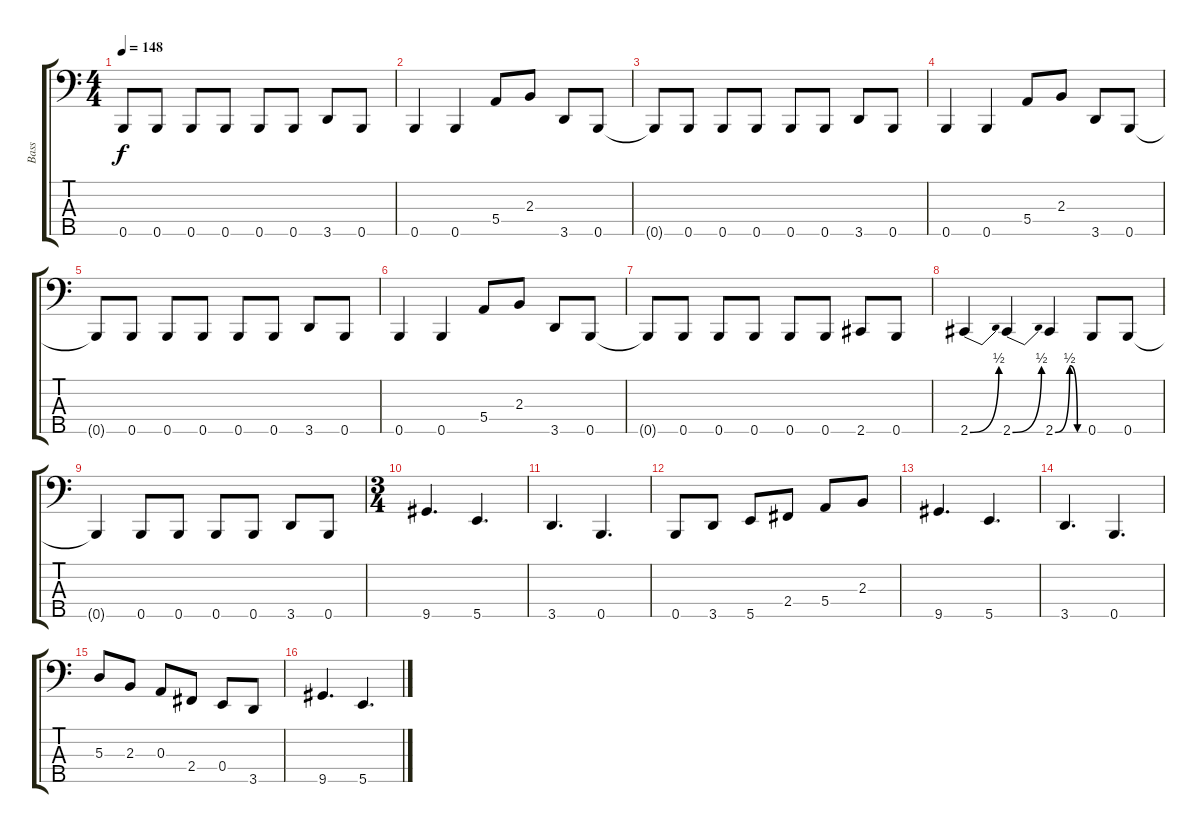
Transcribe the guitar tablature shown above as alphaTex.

\track ("Bass" "Bass") {instrument electricbasspick}
\staff {score tabs}
\tuning (G2 D2 A1 E1 B0) {hide}
\ts (4 4)
\tempo 148
\clef f4
\ks c
0.5{t}.8{dy f} 0.5.8 0.5.8 0.5.8 0.5.8 0.5.8 3.5.8 0.5.8 |
0.5.4 0.5.4 5.4.8 2.3.8 3.5.8 0.5.8 |
0.5{t}.8 0.5.8 0.5.8 0.5.8 0.5.8 0.5.8 3.5.8 0.5.8 |
0.5.4 0.5.4 5.4.8 2.3.8 3.5.8 0.5.8 |
0.5{t}.8 0.5.8 0.5.8 0.5.8 0.5.8 0.5.8 3.5.8 0.5.8 |
0.5.4 0.5.4 5.4.8 2.3.8 3.5.8 0.5.8 |
0.5{t}.8 0.5.8 0.5.8 0.5.8 0.5.8 0.5.8 2.5.8 0.5.8 |
2.5{be (bend 0 0 60 2)}.4 2.5{be (bend 0 0 60 2)}.4 2.5{be (custom 0 0 30 2 46 0 60 0)}.4 0.5.8 0.5.8 |
0.5{t}.4 0.5.8 0.5.8 0.5.8 0.5.8 3.5.8 0.5.8 |
\ts (3 4)
9.5.4{d} 5.5.4{d} |
3.5.4{d} 0.5.4{d} |
0.5.8 3.5.8 5.5.8 2.4.8 5.4.8 2.3.8 |
9.5.4{d} 5.5.4{d} |
3.5.4{d} 0.5.4{d} |
5.3.8 2.3.8 0.3.8 2.4.8 0.4.8 3.5.8 |
9.5.4{d} 5.5.4{d}
